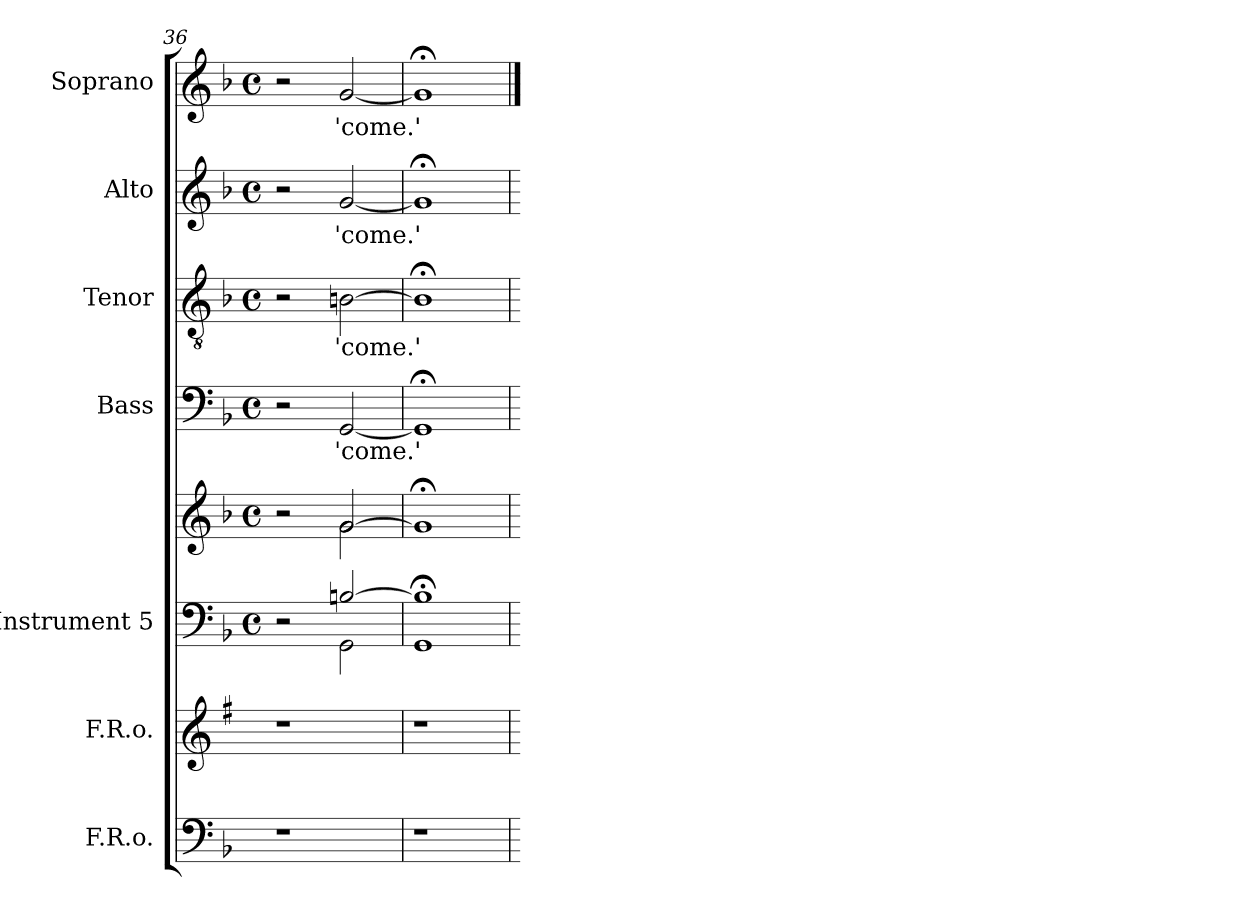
**kern	**kern	**kern	**kern	**kern	**text	**kern	**text	**kern	**text	**kern	**text
*part7	*part6	*part5	*part5	*part4	*part4	*part3	*part3	*part2	*part2	*part1	*part1
*staff8	*staff7	*staff6	*staff5	*staff4	*staff4	*staff3	*staff3	*staff2	*staff2	*staff1	*staff1
*I"F.R.o.	*I"F.R.o.	*I"Instrument 5	*	*I"Bass	*	*I"Tenor	*	*I"Alto	*	*I"Soprano	*
*	*	*	*	*I'B.	*	*I'T.	*	*I'A.	*	*I'S.	*
*clefF4	*clefG2	*clefF4	*clefG2	*clefF4	*	*clefGv2	*	*clefG2	*	*clefG2	*
*k[b-]	*k[f#]	*k[b-]	*k[b-]	*k[b-]	*	*k[b-]	*	*k[b-]	*	*k[b-]	*
*F:	*G:	*F:	*F:	*F:	*	*F:	*	*F:	*	*F:	*
*	*	*M4/4	*M4/4	*M4/4	*	*M4/4	*	*M4/4	*	*M4/4	*
*	*	*met(c)	*met(c)	*met(c)	*	*met(c)	*	*met(c)	*	*met(c)	*
=36	=36	=36	=36	=36	=36	=36	=36	=36	=36	=36	=36
*	*	*^	*^	*	*	*	*	*	*	*	*
1r	1r	2r	2ryy	2r	2ryy	2r	.	2r	.	2r	.	2r	.
!	!	!	!	!	!	!	!LO:LY:b	!	!LO:LY:b	!	!LO:LY:b	!	!LO:LY:b
.	.	[>2Bn/	2GG\	[>2g/	2g\	[<2GG/	'come.'	[>2Bn\	'come.'	[<2g/	'come.'	[<2g/	'come.'
*	*	*v	*v	*	*	*	*	*	*	*	*	*	*
*	*	*	*v	*v	*	*	*	*	*	*	*	*
=37	=37	=37	=37	=37	=37	=37	=37	=37	=37	=37	=37
1r	1r	1B];< 1GG;<	1g;<;]	1GG;<]	.	1B;<]	.	1g;<]	.	1g;<]	.
=	=	=	=	=	==	=	==	=	==	==	==
*-	*-	*-	*-	*-	*-	*-	*-	*-	*-	*-	*-
